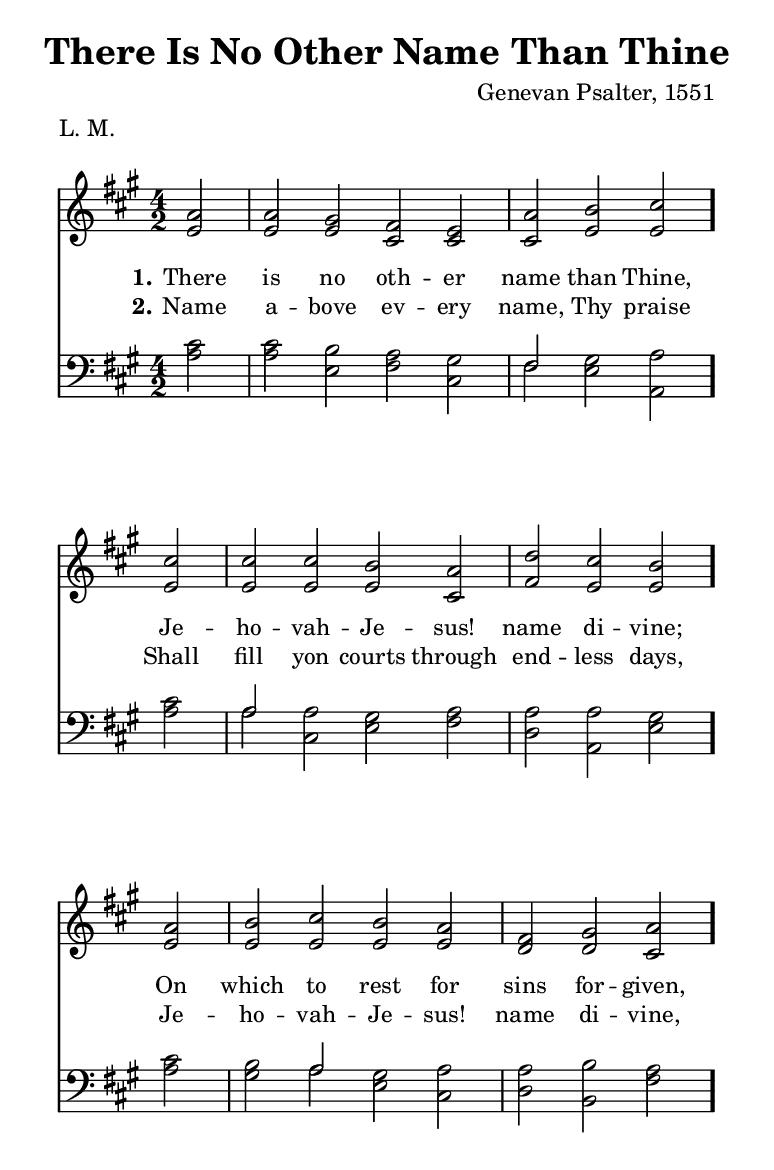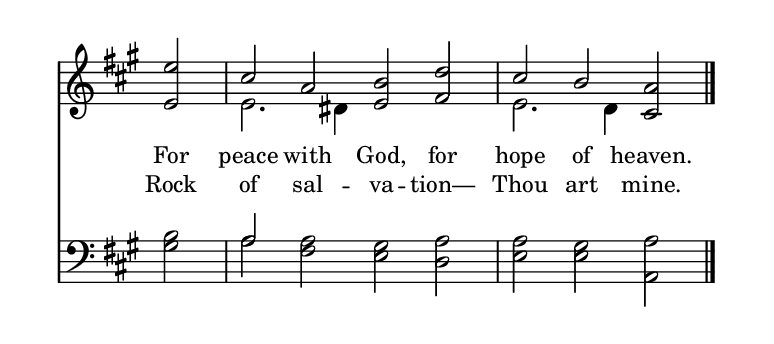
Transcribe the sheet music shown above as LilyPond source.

\include "common/global.ily"
\paper {
  \include "common/paper.ily"
  %ragged-bottom = ##t
  ragged-last-bottom = ##t
  %systems-per-page = ##f
  %page-count = ##f
  system-count = #(cond (is-eogsized 3) (#t #f))
}

\header{
  hymnnumber = "135"
  title = "There Is No Other Name Than Thine"
  tunename = "Old Hundred"
  meter = "L. M."
  %poet = ""
  composer = "Genevan Psalter, 1551"
  %copyright = ""
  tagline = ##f
}

% for fermata in MIDI
ta = { \tempo 2=80 }
tb = { \tempo 2=40 }

patternAA = { c2 }
patternAB = { c2 | c2. c4 c2 c2 | c2. c4 c2 }

global = {
  \include "common/overrides.ily"
  \override Staff.TimeSignature.style = #'numbered
  \time 4/2
  \override Score.MetronomeMark.transparent = ##t % hide all fermata changes too
  \ta
  \key a \major
  \partial 2
  \autoBeamOff
}

notesSoprano = {
\global
\relative c'' {

  \changePitch \patternAA { a | a gis fis e | a b cis }
  \changePitch \patternAA { cis | cis cis b a | d cis b }
  \changePitch \patternAA { a | b cis b a | fis gis a }
  \changePitch \patternAA { e' | cis a b d | cis b a }

  \bar "|."

}
}

notesAlto = {
\global
\relative e' {

  \changePitch \patternAA { e | e e cis cis | cis e e }
  \changePitch \patternAA { e | e e e cis | fis e e }
  \changePitch \patternAA { e | e e e e | d d cis }
  \changePitch \patternAB { e | e dis e fis | e d cis }

}
}

notesTenor = {
\global
\relative a {

  \changePitch \patternAA { cis | cis b a gis | fis gis a }
  \changePitch \patternAA { cis | a a gis a | a a gis }
  \changePitch \patternAA { cis | b a gis a | a b a }
  \changePitch \patternAA { b | a a gis a | a gis a }

}
}

notesBass = {
\global
\relative f {

  \changePitch \patternAA { a | a e fis cis | fis e a, }
  \changePitch \patternAA { a' | a cis, e fis | d a e' }
  \changePitch \patternAA { a | gis a e cis | d b fis' }
  \changePitch \patternAA { gis | a fis e d | e e a, }

}
}

wordsA = \lyricmode {
\set stanza = "1."

There is no oth -- er name than Thine, \bar "."
Je -- ho -- vah -- Je -- sus! name di -- vine; \bar "."
On which to rest for sins for -- given, \bar "."
For peace with God, for hope of heaven. \bar "."

}

wordsB = \lyricmode {
\set stanza = "2."

Name a -- bove ev -- ery name, Thy praise
Shall fill yon courts through end -- less days,
Je -- ho -- vah -- Je -- sus! name di -- vine,
Rock of sal -- va -- tion— Thou art mine.

}

\score {
  \context ChoirStaff <<
    \context Staff = upper <<
      \set Staff.autoBeaming = ##f
      \set ChoirStaff.systemStartDelimiter = #'SystemStartBar
      \set ChoirStaff.printPartCombineTexts = ##f
      \partcombine #'(2 . 9) \notesSoprano \notesAlto
      \context NullVoice = sopranos { \voiceOne << \notesSoprano >> }
      \context NullVoice = altos { \voiceTwo << \notesAlto >> }
      \context Lyrics = one   \lyricsto sopranos \wordsA
      \context Lyrics = two   \lyricsto sopranos \wordsB
    >>
    \context Staff = men <<
      \set Staff.autoBeaming = ##f
      \clef bass
      \set ChoirStaff.printPartCombineTexts = ##f
      \partcombine #'(2 . 9) \notesTenor \notesBass
      \context NullVoice = tenors { \voiceOne << \notesTenor >> }
      \context NullVoice = basses { \voiceTwo << \notesBass >> }
    >>
  >>
  \layout {
    \include "common/layout.ily"
  }
  \midi{
    \include "common/midi.ily"
  }
}

\version "2.19.49"  % necessary for upgrading to future LilyPond versions.

% vi:set et ts=2 sw=2 ai nocindent syntax=lilypond:
